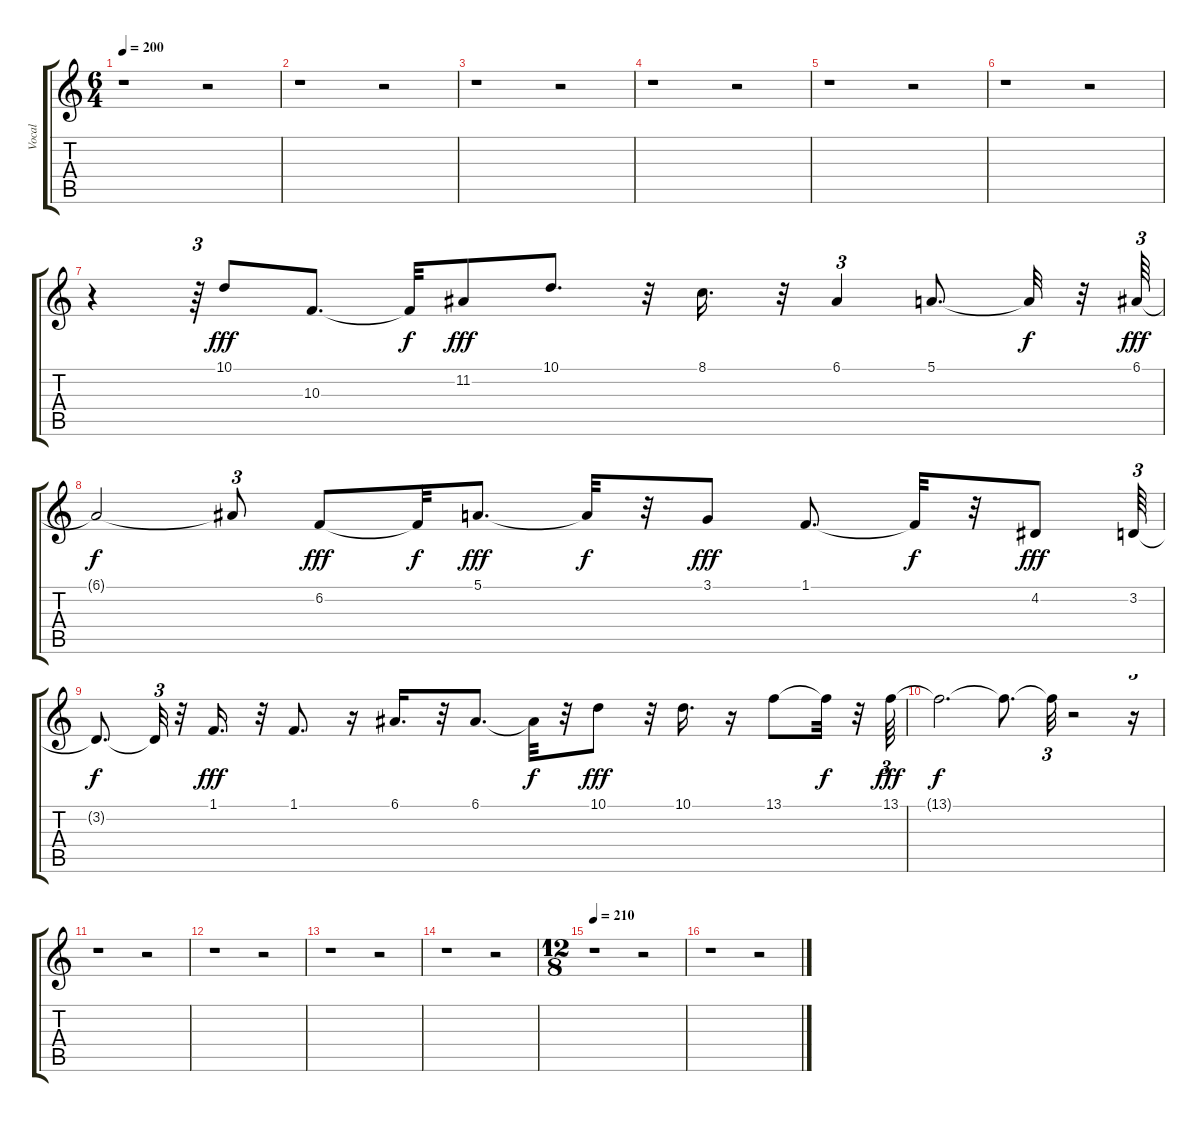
\track ("Vocal" "Vocal") {instrument lead3calliope}
\staff {score tabs}
\tuning (E4 B3 G3 D3 A2 E2) {hide}
\ts (6 4)
\tempo 200
\clef g2
\ks c
r.1{dy f} r.2 |
r.1 r.2 |
r.1 r.2 |
r.1 r.2 |
r.1 r.2 |
r.1 r.2 |
r.4 r.64{tu (3 2)} 10.1.8{dy fff} 10.3.8{d} 10.3{t}.32{dy f} 11.2.8{dy fff} 10.1.8{d} r.32 8.1.16{d} r.32 6.1.4{tu (3 2)} 5.1.8{d} 5.1{t}.32{dy f} r.32 6.1.64{tu (3 2) dy fff} |
6.1{t}.2{dy f} 6.1{t}.8{tu (3 2)} 6.2.8{dy fff} 6.2{t}.32{dy f} 5.1.8{d dy fff} 5.1{t}.32{dy f} r.32 3.1.8{dy fff} 1.1.8{d} 1.1{t}.32{dy f} r.32 4.2.8{dy fff} 3.2.64{tu (3 2)} |
3.2{t}.8{d dy f} 3.2{t}.32{tu (3 2)} r.32 1.1.16{d dy fff} r.32 1.1.8{d} r.16 6.1.16{d} r.32 6.1.8{d} 6.1{t}.32{dy f} r.32 10.1.8{dy fff} r.32 10.1.16{d} r.16 13.1.8 13.1{t}.32{dy f} r.32 13.1.64{tu (3 2) dy fff} |
13.1{t}.2{d dy f} 13.1{t}.8{d} 13.1{t}.32{tu (3 2)} r.2 r.16{tu (3 2)} |
r.1 r.2 |
r.1 r.2 |
r.1 r.2 |
r.1 r.2 |
\ts (12 8)
\tempo 210
r.1 r.2 |
r.1 r.2
